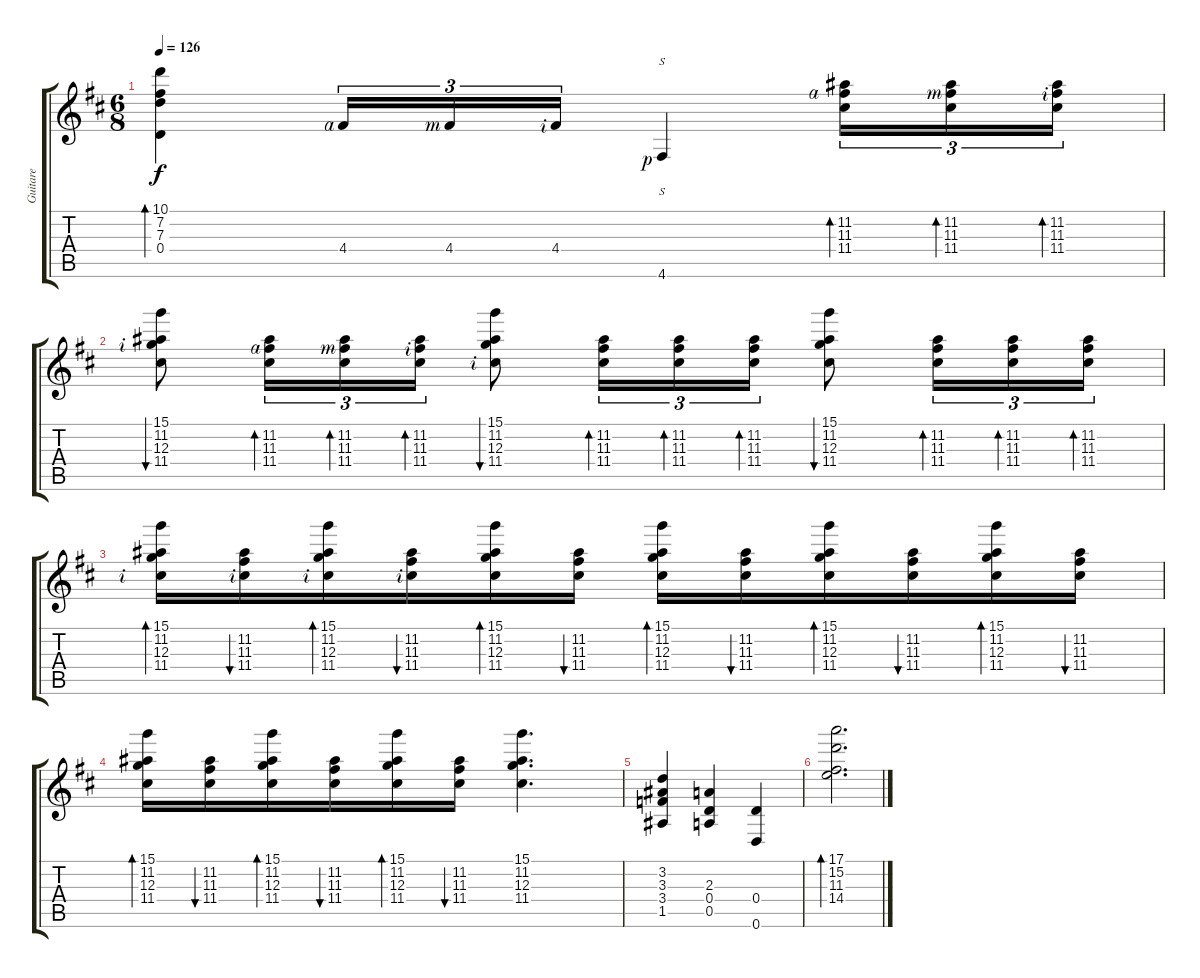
\track ("Guitare" "Guitare") {instrument acousticguitarnylon}
\staff {score tabs}
\tuning (E4 B3 G3 D3 A2 D2) {hide}
\ts (6 8)
\tempo 126
\clef g2
\ks d
(10.1 7.2 7.3 0.4).4{bd 60 dy f} 4.4{rf 4}.16{tu (3 2)} 4.4{rf 3}.16{tu (3 2)} 4.4{rf 2}.16{tu (3 2)} 4.6{rf 1}.4{s} (11.2 11.3{rf 4} 11.4).16{tu (3 2) bd 60} (11.2 11.3{rf 3} 11.4).16{tu (3 2) bd 60} (11.2 11.3{rf 2} 11.4).16{tu (3 2) bd 60} |
(15.1 11.2 12.3{rf 2} 11.4).8{bu 60} (11.2 11.3{rf 4} 11.4).16{tu (3 2) bd 60} (11.2 11.3{rf 3} 11.4).16{tu (3 2) bd 60} (11.2 11.3{rf 2} 11.4).16{tu (3 2) bd 60} (15.1 11.2 12.3 11.4{rf 2}).8{bu 60} (11.2 11.3 11.4).16{tu (3 2) bd 60} (11.2 11.3 11.4).16{tu (3 2) bd 60} (11.2 11.3 11.4).16{tu (3 2) bd 60} (15.1 11.2 12.3 11.4).8{bu 60} (11.2 11.3 11.4).16{tu (3 2) bd 60} (11.2 11.3 11.4).16{tu (3 2) bd 60} (11.2 11.3 11.4).16{tu (3 2) bd 60} |
(15.1 11.2 12.3 11.4{rf 2}).16{bd 60} (11.2 11.3 11.4{rf 2}).16{bu 60} (15.1 11.2 12.3 11.4{rf 2}).16{bd 60} (11.2 11.3 11.4{rf 2}).16{bu 60} (15.1 11.2 12.3 11.4).16{bd 60} (11.2 11.3 11.4).16{bu 60} (15.1 11.2 12.3 11.4).16{bd 60} (11.2 11.3 11.4).16{bu 60} (15.1 11.2 12.3 11.4).16{bd 60} (11.2 11.3 11.4).16{bu 60} (15.1 11.2 12.3 11.4).16{bd 60} (11.2 11.3 11.4).16{bu 60} |
(15.1 11.2 12.3 11.4).16{bd 60} (11.2 11.3 11.4).16{bu 60} (15.1 11.2 12.3 11.4).16{bd 60} (11.2 11.3 11.4).16{bu 60} (15.1 11.2 12.3 11.4).16{bd 60} (11.2 11.3 11.4).16{bu 60} (15.1 11.2 12.3 11.4).4{d} |
(3.2 3.3 3.4 1.5).4 (2.3 0.4 0.5).4 (0.4 0.6).4 |
(17.1 15.2 11.3 14.4).2{d bd 480}
